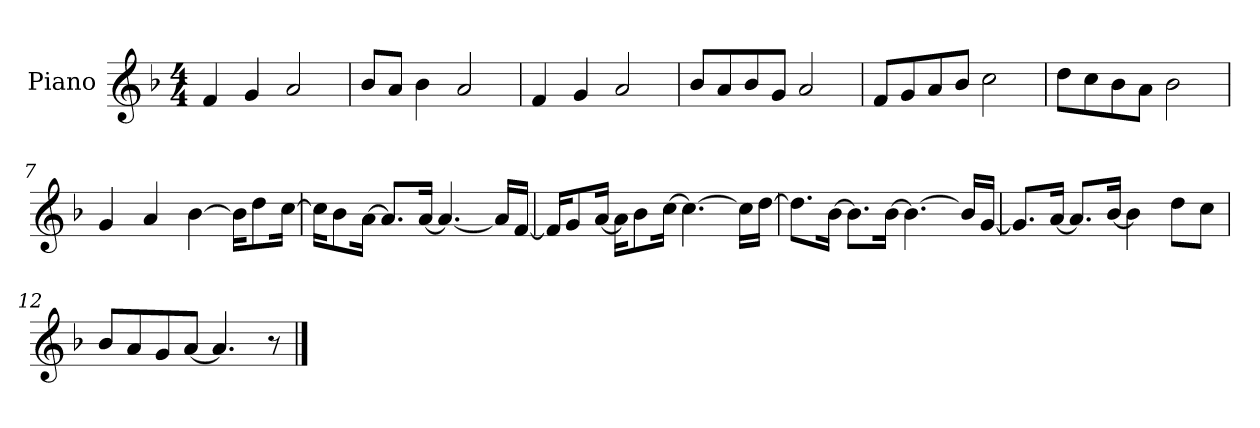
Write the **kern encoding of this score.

**kern
*part1
*staff1
*I"Piano
*I'P-no
*clefG2
*k[b-]
*M4/4
*MM90
=1
4f/
4g/
2a/
=2
8b-/L
8a/J
4b-\
2a/
=3
4f/
4g/
2a/
=4
8b-/L
8a/
8b-/
8g/J
2a/
=5
8f/L
8g/
8a/
8b-/J
2cc\
=6
8dd\L
8cc\
8b-\
8a\J
2b-\
=7
4g/
4a/
[4b-\
16b-\KL]
8dd\
[16cc\Jk
!!LO:LB:g=z
=8
16cc\KL]
8b-\
[16a\Jk
8.a/L]
[16a/Jk
4.a/_
16a/LL]
[16f/JJ
=9
16f/KL]
8g/
[16a/Jk
16a\KL]
8b-\
[16cc\Jk
4.cc\_
16cc\LL]
[16dd\JJ
=10
8.dd\L]
[16b-\Jk
8.b-\L]
[16b-\Jk
4.b-\_
16b-/LL]
[16g/JJ
=11
8.g/L]
[16a/Jk
8.a/L]
[16b-/Jk
4b-\]
8dd\L
8cc\J
=12
8b-/L
8a/
8g/
[8a/J
4.a/]
8r
==
*-
